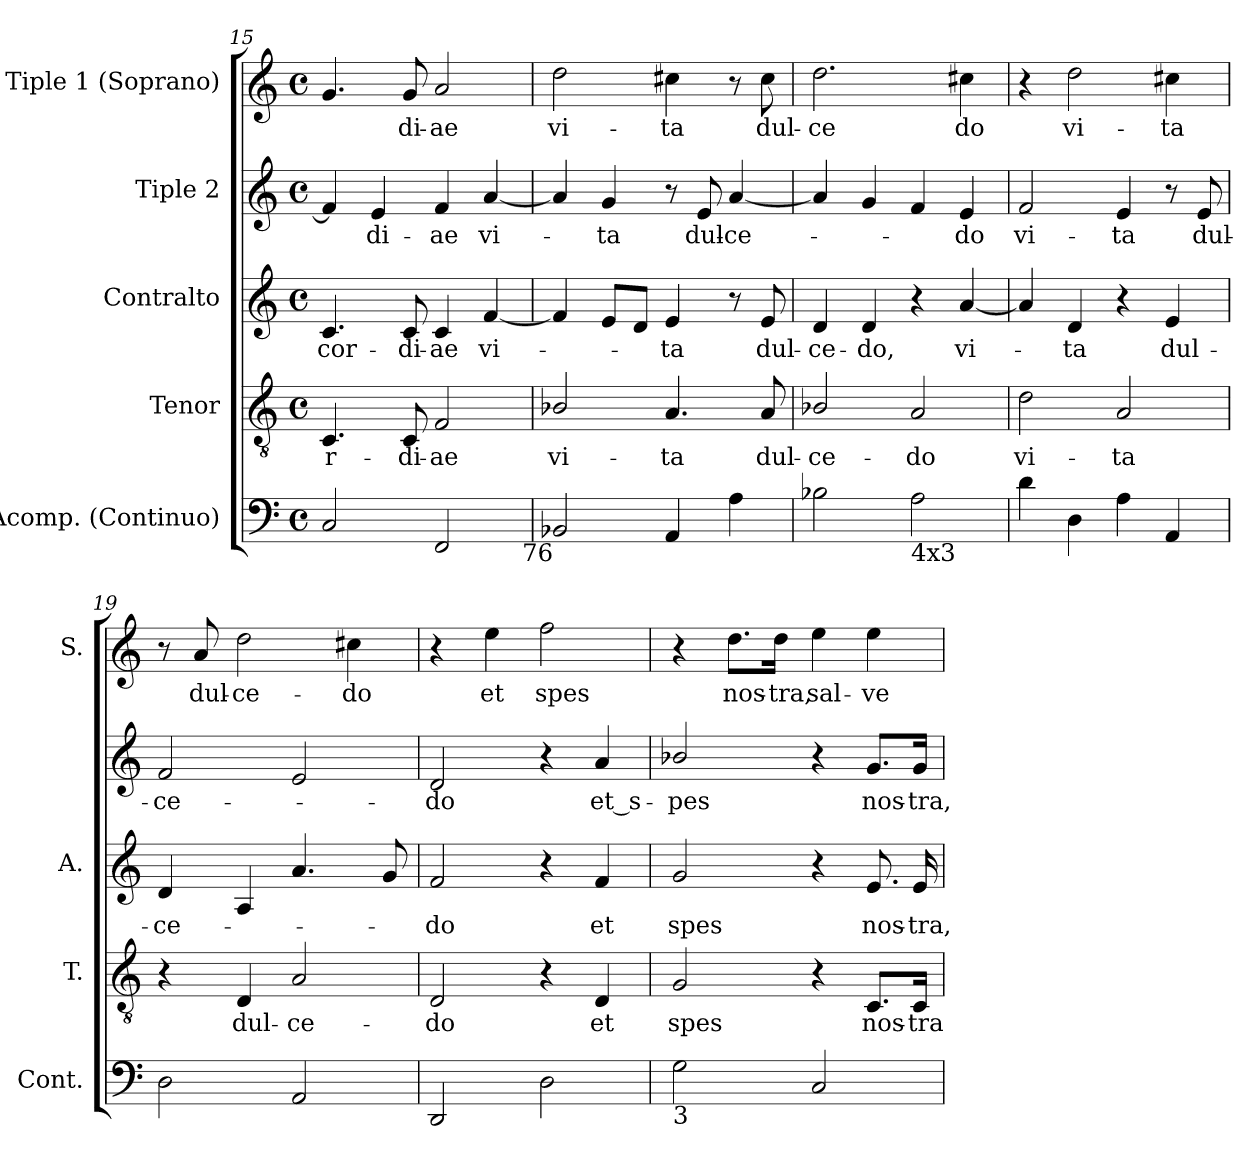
**kern	**kern	**text	**kern	**text	**kern	**text	**kern	**text
*part5	*part4	*part4	*part3	*part3	*part2	*part2	*part1	*part1
*staff5	*staff4	*staff4	*staff3	*staff3	*staff2	*staff2	*staff1	*staff1
*I"Acomp. (Continuo)	*I"Tenor	*	*I"Contralto	*	*I"Tiple 2	*	*I"Tiple 1 (Soprano)	*
*I'Cont.	*I'T.	*	*I'A.	*	*	*	*I'S.	*
!!LO:LB:g=z
*clefF4	*clefGv2	*	*clefG2	*	*clefG2	*	*clefG2	*
*	*ITrd7c12	*	*	*	*	*	*	*
*k[]	*k[]	*	*k[]	*	*k[]	*	*k[]	*
*C:	*C:	*	*C:	*	*C:	*	*C:	*
*M4/4	*M4/4	*	*M4/4	*	*M4/4	*	*M4/4	*
*met(c)	*met(c)	*	*met(c)	*	*met(c)	*	*met(c)	*
=15	=15	=15	=15	=15	=15	=15	=15	=15
!	!	!LO:LY:b:color=#000000	!	!	!	!	!	!
!	!	!	!	!LO:LY:b:color=#000000	!	!	!	!
2Ci/	4.CCi/	-r-	4.ci/	-cor-	4fi/]	.	4.gi/	.
!	!	!	!	!	!	!LO:LY:b:color=#000000	!	!
.	.	.	.	.	4ei/	-di-	.	.
!	!	!LO:LY:b:color=#000000	!	!	!	!	!	!
!	!	!	!	!LO:LY:b:color=#000000	!	!	!	!
!	!	!	!	!	!	!	!	!LO:LY:b:color=#000000
.	8CCi/	-di-	8ci/	-di-	.	.	8gi/	-di-
!	!	!LO:LY:b:color=#000000	!	!	!	!	!	!
!	!	!	!	!LO:LY:b:color=#000000	!	!	!	!
!	!	!	!	!	!	!LO:LY:b:color=#000000	!	!
!	!	!	!	!	!	!	!	!LO:LY:b:color=#000000
2FFi/	2FFi/	-ae	4ci/	-ae	4fi/	-ae	2ai/	-ae
!	!	!	!	!LO:LY:b:color=#000000	!	!	!	!
!	!	!	!	!	!	!LO:LY:b:color=#000000	!	!
.	.	.	[4fi/	vi-	[4ai/	vi-	.	.
=16	=16	=16	=16	=16	=16	=16	=16	=16
!	!	!LO:LY:b:color=#000000	!	!	!	!	!	!
!LO:TX:b:rj:t=76	!	!	!	!	!	!	!	!
!	!	!	!	!	!	!	!	!LO:LY:b:color=#000000
2BB-Xi/	2BB-Xi/	vi-	4fi/]	.	4ai/]	.	2ddi\	vi-
!	!	!	!	!	!	!LO:LY:b:color=#000000	!	!
.	.	.	8ei/L	.	4gi/	-ta	.	.
.	.	.	8di/J	.	.	.	.	.
!	!	!LO:LY:b:color=#000000	!	!	!	!	!	!
!	!	!	!	!LO:LY:b:color=#000000	!	!	!	!
!	!	!	!	!	!	!	!	!LO:LY:b:color=#000000
4AAi/	4.AAi/	-ta	4ei/	-ta	8r	.	4cc#Xi\	-ta
!	!	!	!	!	!	!LO:LY:b:color=#000000	!	!
.	.	.	.	.	8ei/	dul-	.	.
!	!	!	!	!	!	!LO:LY:b:color=#000000	!	!
4Ai\	.	.	8r	.	[4ai/	-ce-	8r	.
!	!	!LO:LY:b:color=#000000	!	!	!	!	!	!
!	!	!	!	!LO:LY:b:color=#000000	!	!	!	!
!	!	!	!	!	!	!	!	!LO:LY:b:color=#000000
.	8AAi/	dul-	8ei/	dul-	.	.	8cc#i\	dul-
=17	=17	=17	=17	=17	=17	=17	=17	=17
!	!	!LO:LY:b:color=#000000	!	!	!	!	!	!
!	!	!	!	!LO:LY:b:color=#000000	!	!	!	!
!	!	!	!	!	!	!	!	!LO:LY:b:color=#000000
2B-Xi\	2BB-Xi/	-ce-	4di/	-ce-	4ai/]	.	2.ddi\	-ce
!	!	!	!	!LO:LY:b:color=#000000	!	!	!	!
.	.	.	4di/	-do,	4gi/	.	.	.
!LO:TX:b:t=4x3	!	!	!	!	!	!	!	!
!	!	!LO:LY:b:color=#000000	!	!	!	!	!	!
2Ai\	2AAi/	-do	4r	.	4fi/	.	.	.
!	!	!	!	!LO:LY:b:color=#000000	!	!	!	!
!	!	!	!	!	!	!LO:LY:b:color=#000000	!	!
!	!	!	!	!	!	!	!	!LO:LY:b:color=#000000
.	.	.	[4ai/	vi-	4ei/	-do	4cc#Xi\	do
=18	=18	=18	=18	=18	=18	=18	=18	=18
!	!	!LO:LY:b:color=#000000	!	!	!	!	!	!
!	!	!	!	!	!	!LO:LY:b:color=#000000	!	!
4di\	2Di\	vi-	4ai/]	.	2fi/	vi-	4r	.
!	!	!	!	!LO:LY:b:color=#000000	!	!	!	!
!	!	!	!	!	!	!	!	!LO:LY:b:color=#000000
4Di\	.	.	4di/	-ta	.	.	2ddi\	vi-
!	!	!LO:LY:b:color=#000000	!	!	!	!	!	!
!	!	!	!	!	!	!LO:LY:b:color=#000000	!	!
4Ai\	2AAi/	-ta	4r	.	4ei/	-ta	.	.
!	!	!	!	!LO:LY:b:color=#000000	!	!	!	!
!	!	!	!	!	!	!	!	!LO:LY:b:color=#000000
4AAi/	.	.	4ei/	dul-	8r	.	4cc#Xi\	-ta
!	!	!	!	!	!	!LO:LY:b:color=#000000	!	!
.	.	.	.	.	8ei/	dul-	.	.
=19	=19	=19	=19	=19	=19	=19	=19	=19
!	!	!	!	!LO:LY:b:color=#000000	!	!	!	!
!	!	!	!	!	!	!LO:LY:b:color=#000000	!	!
2Di\	4r	.	4di/	-ce-	2fi/	-ce-	8r	.
!	!	!	!	!	!	!	!	!LO:LY:b:color=#000000
.	.	.	.	.	.	.	8ai/	dul-
!	!	!LO:LY:b:color=#000000	!	!	!	!	!	!
!	!	!	!	!	!	!	!	!LO:LY:b:color=#000000
.	4DDi/	dul-	4Ai/	.	.	.	2ddi\	-ce-
!	!	!LO:LY:b:color=#000000	!	!	!	!	!	!
2AAi/	2AAi/	-ce-	4.ai/	.	2ei/	.	.	.
!	!	!	!	!	!	!	!	!LO:LY:b:color=#000000
.	.	.	.	.	.	.	4cc#Xi\	-do
.	.	.	8gi/	.	.	.	.	.
!!LO:LB:g=z
=20	=20	=20	=20	=20	=20	=20	=20	=20
!	!	!LO:LY:b:color=#000000	!	!	!	!	!	!
!	!	!	!	!LO:LY:b:color=#000000	!	!	!	!
!	!	!	!	!	!	!LO:LY:b:color=#000000	!	!
2DDi/	2DDi/	-do	2fi/	-do	2di/	-do	4r	.
!	!	!	!	!	!	!	!	!LO:LY:b:color=#000000
.	.	.	.	.	.	.	4eei\	et
!	!	!	!	!	!	!	!	!LO:LY:b:color=#000000
2Di\	4r	.	4r	.	4r	.	2ffi\	spes
!	!	!LO:LY:b:color=#000000	!	!	!	!	!	!
!	!	!	!	!LO:LY:b:color=#000000	!	!	!	!
!	!	!	!	!	!	!LO:LY:b:color=#000000	!	!
.	4DDi/	et	4fi/	et	4ai/	et_s-	.	.
=21	=21	=21	=21	=21	=21	=21	=21	=21
!	!	!LO:LY:b:color=#000000	!	!	!	!	!	!
!	!	!	!	!LO:LY:b:color=#000000	!	!	!	!
!LO:TX:b:t=3	!	!	!	!	!	!	!	!
!	!	!	!	!	!	!LO:LY:b:color=#000000	!	!
2Gi\	2GGi/	spes	2gi/	spes	2b-Xi/	-pes	4r	.
!	!	!	!	!	!	!	!	!LO:LY:b:color=#000000
.	.	.	.	.	.	.	8.ddi\L	nos-
!	!	!	!	!	!	!	!	!LO:LY:b:color=#000000
.	.	.	.	.	.	.	16ddi\Jk	-tra,
!	!	!	!	!	!	!	!	!LO:LY:b:color=#000000
2Ci/	4r	.	4r	.	4r	.	4eei\	sal-
!	!	!LO:LY:b:color=#000000	!	!	!	!	!	!
!	!	!	!	!LO:LY:b:color=#000000	!	!	!	!
!	!	!	!	!	!	!LO:LY:b:color=#000000	!	!
!	!	!	!	!	!	!	!	!LO:LY:b:color=#000000
.	8.CCi/L	nos-	8.ei/	nos-	8.gi/L	nos-	4eei\	-ve
!	!	!LO:LY:b:color=#000000	!	!	!	!	!	!
!	!	!	!	!LO:LY:b:color=#000000	!	!	!	!
!	!	!	!	!	!	!LO:LY:b:color=#000000	!	!
.	16CCi/Jk	-tra	16ei/	-tra,	16gi/Jk	-tra,	.	.
=	=	=	=	=	=	=	=	=
*-	*-	*-	*-	*-	*-	*-	*-	*-
